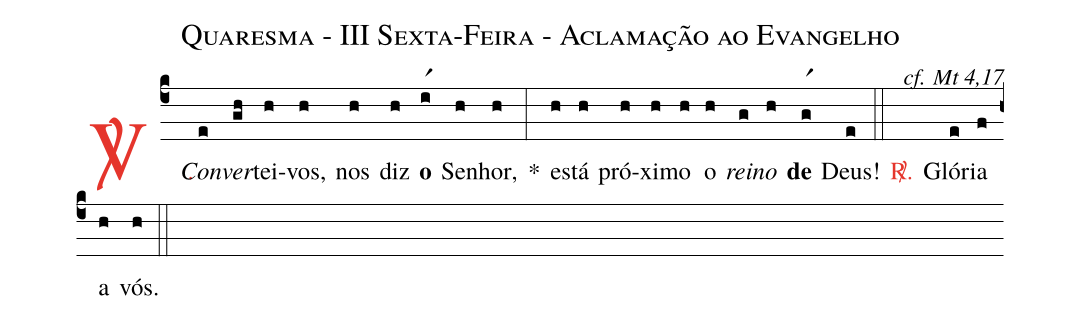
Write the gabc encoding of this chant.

name: Quaresma - III Sexta-Feira - Aclamação ao Evangelho;
commentary: cf. Mt 4,17;
%%
(c4)

<c><sp>V/</sp>.</c>() <i>Con</i>(e)<i>ver</i>(gh)tei-(h)vos,(h) nos(h) diz(h) <b>o</b>(ir1) Se(h)nhor,(h) *(:) es(h)tá(h) pró(h)xi(h)mo(h) o(h) <i>rei</i>(g)<i>no</i>(h) <b>de</b>(gr1) Deus!(e)

(::)

<c><sp>R/</sp>.</c>() Gló(e)ria(f) a(h) vós.(h)

(::)
